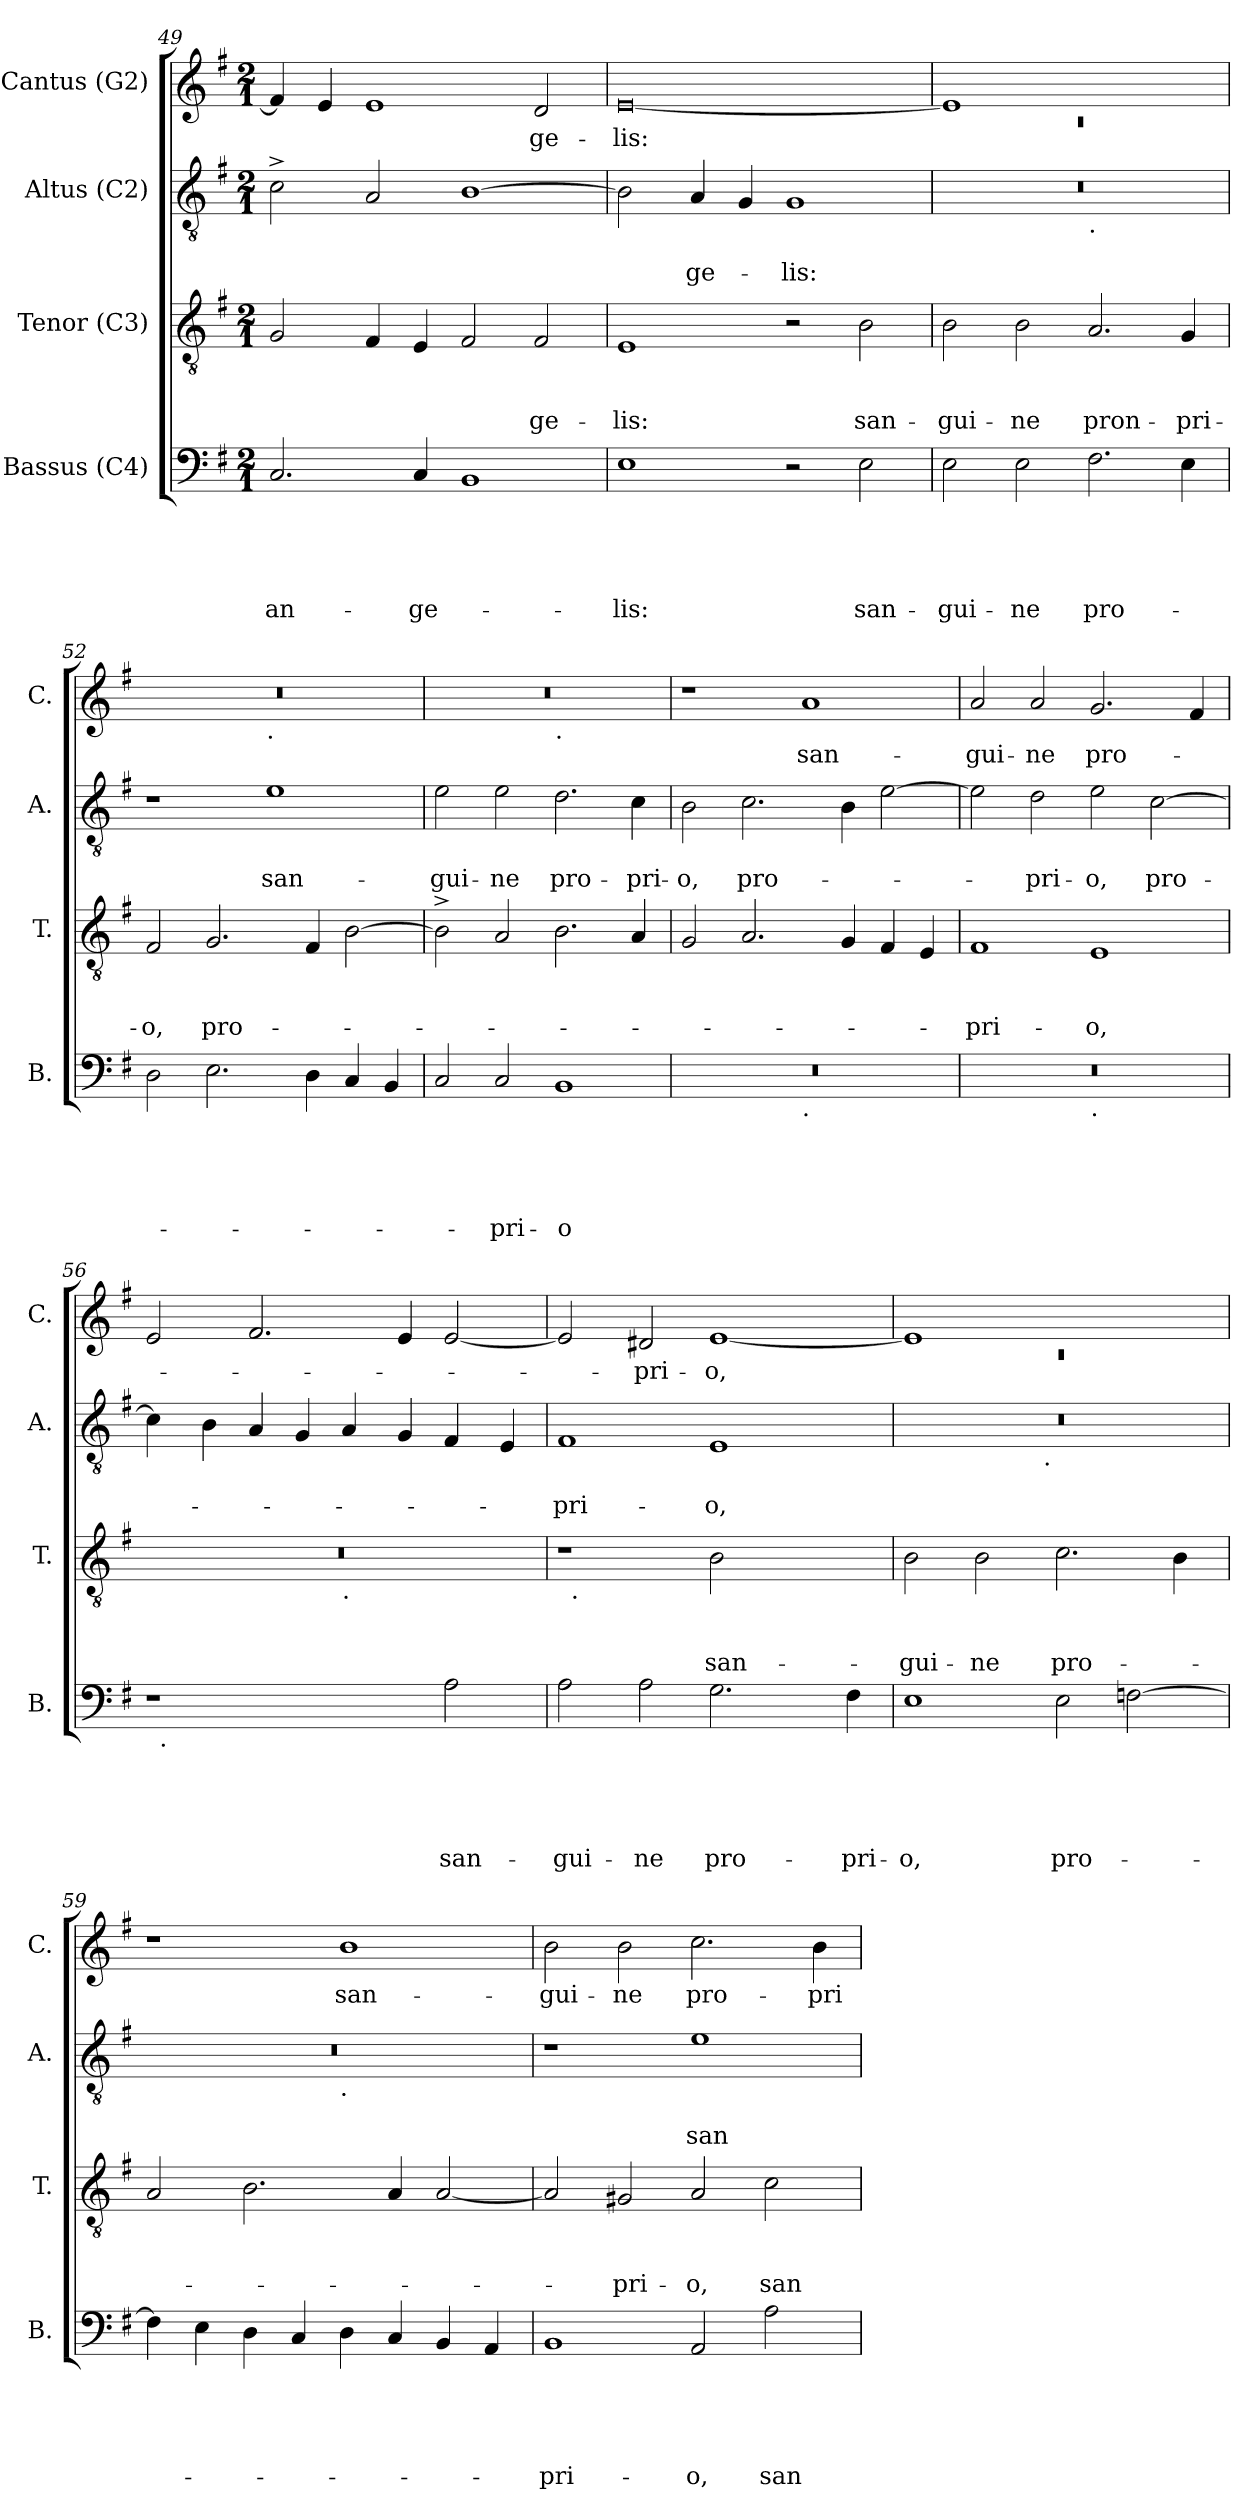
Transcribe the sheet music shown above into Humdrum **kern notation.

**kern	**text	**text	**text	**text	**text	**kern	**text	**text	**text	**kern	**text	**text	**kern	**text
*part4	*part4	*part4	*part4	*part4	*part4	*part3	*part3	*part3	*part3	*part2	*part2	*part2	*part1	*part1
*staff4	*staff4	*staff4	*staff4	*staff4	*staff4	*staff3	*staff3	*staff3	*staff3	*staff2	*staff2	*staff2	*staff1	*staff1
*I"Bassus (C4)	*	*	*	*	*	*I"Tenor (C3)	*	*	*	*I"Altus (C2)	*	*	*I"Cantus (G2)	*
*I'B.	*	*	*	*	*	*I'T.	*	*	*	*I'A.	*	*	*I'C.	*
*clefF4	*	*	*	*	*	*clefGv2	*	*	*	*clefGv2	*	*	*clefG2	*
*k[f#]	*	*	*	*	*	*k[f#]	*	*	*	*k[f#]	*	*	*k[f#]	*
*G:	*	*	*	*	*	*G:	*	*	*	*G:	*	*	*G:	*
*M2/1	*	*	*	*	*	*M2/1	*	*	*	*M2/1	*	*	*M2/1	*
=49	=49	=49	=49	=49	=49	=49	=49	=49	=49	=49	=49	=49	=49	=49
!	!	!	!	!	!LO:LY:b	!	!	!	!	!	!	!	!	!
2.C/	.	.	.	.	an-	2G/	.	.	.	2c^>\	.	.	4f#/]	.
.	.	.	.	.	.	.	.	.	.	.	.	.	4e/	.
.	.	.	.	.	.	4F#/	.	.	.	2A/	.	.	1e	.
!	!	!	!	!	!LO:LY:b	!	!	!	!	!	!	!	!	!
4C/	.	.	.	.	-ge-	4E/	.	.	.	.	.	.	.	.
1BB	.	.	.	.	.	2F#/	.	.	.	[>1B	.	.	.	.
!	!	!	!	!	!	!	!	!	!LO:LY:b	!	!	!	!	!LO:LY:b
.	.	.	.	.	.	2F#/	.	.	-ge-	.	.	.	2d/	-ge-
=50	=50	=50	=50	=50	=50	=50	=50	=50	=50	=50	=50	=50	=50	=50
!	!	!	!	!	!LO:LY:b	!	!	!	!LO:LY:b	!	!	!	!	!LO:LY:b
1E	.	.	.	.	-lis:	1E	.	.	-lis:	2B\]	.	.	[<0e	-lis:
!	!	!	!	!	!	!	!	!	!	!	!	!LO:LY:b	!	!
.	.	.	.	.	.	.	.	.	.	4A/	.	-ge-	.	.
.	.	.	.	.	.	.	.	.	.	4G/	.	.	.	.
!	!	!	!	!	!	!	!	!	!	!	!	!LO:LY:b	!	!
2r	.	.	.	.	.	2r	.	.	.	1G	.	-lis:	.	.
!	!	!	!	!	!LO:LY:b	!	!	!	!LO:LY:b	!	!	!	!	!
2E\	.	.	.	.	san-	2B\	.	.	san-	.	.	.	.	.
!!LO:LB:g=z
=51	=51	=51	=51	=51	=51	=51	=51	=51	=51	=51	=51	=51	=51	=51
*	*	*	*	*	*	*	*	*	*	*	*	*	*^	*
!	!	!	!	!	!LO:LY:b	!	!	!	!LO:LY:b	!	!	!	!	!LO:N:vis=1	!
*	*	*	*	*	*	*	*	*	*	*^	*	*	*	*	*
2E\	.	.	.	.	-gui-	2B\	.	.	-gui-	0r	1ryy	.	.	1e]	0rc	.
!	!	!	!	!	!LO:LY:b	!	!	!	!LO:LY:b	!	!	!	!	!	!	!
2E\	.	.	.	.	-ne	2B\	.	.	-ne	.	.	.	.	.	.	.
!	!	!	!	!	!	!	!	!	!	!	!LO:TX:b:t=.	!	!	!	!	!
!	!	!	!	!	!LO:LY:b	!	!	!	!LO:LY:b:rj	!	!	!	!	!	!	!
2.F#\	.	.	.	.	pro-	2.A/	.	.	pron-	.	1ryy	.	.	1ryy	.	.
!	!	!	!	!	!	!	!	!	!LO:LY:b	!	!	!	!	!	!	!
4E\	.	.	.	.	.	4G/	.	.	-pri-	.	.	.	.	.	.	.
=52	=52	=52	=52	=52	=52	=52	=52	=52	=52	=52	=52	=52	=52	=52	=52	=52
!	!	!	!	!	!	!	!	!	!LO:LY:b	!	!	!	!	!	!	!
*	*	*	*	*	*	*	*	*	*	*v	*v	*	*	*	*	*
2D\	.	.	.	.	.	2F#/	.	.	-o,	1r	.	.	0r	1ryy	.
!	!	!	!	!	!	!	!	!	!LO:LY:b	!	!	!	!	!	!
2.E\	.	.	.	.	.	2.G/	.	.	pro-	.	.	.	.	.	.
!	!	!	!	!	!	!	!	!	!	!	!	!	!	!LO:TX:b:t=.	!
!	!	!	!	!	!	!	!	!	!	!	!	!LO:LY:b	!	!	!
.	.	.	.	.	.	.	.	.	.	1e	.	san-	.	1ryy	.
4D\	.	.	.	.	.	4F#/	.	.	.	.	.	.	.	.	.
4C/	.	.	.	.	.	[>2B\	.	.	.	.	.	.	.	.	.
4BB/	.	.	.	.	.	.	.	.	.	.	.	.	.	.	.
=53	=53	=53	=53	=53	=53	=53	=53	=53	=53	=53	=53	=53	=53	=53	=53
!	!	!	!	!	!	!	!	!	!	!	!	!LO:LY:b	!	!	!
2C/	.	.	.	.	.	2B^>\]	.	.	.	2e\	.	-gui-	0r	1ryy	.
!	!	!	!	!	!LO:LY:b	!	!	!	!	!	!	!LO:LY:b	!	!	!
2C/	.	.	.	.	-pri-	2A/	.	.	.	2e\	.	-ne	.	.	.
!	!	!	!	!	!	!	!	!	!	!	!	!	!	!LO:TX:b:t=.	!
!	!	!	!	!	!LO:LY:b:rj	!	!	!	!	!	!	!LO:LY:b	!	!	!
1BB	.	.	.	.	-o	2.B\	.	.	.	2.d\	.	pro-	.	1ryy	.
!	!	!	!	!	!	!	!	!	!	!	!	!LO:LY:b	!	!	!
.	.	.	.	.	.	4A/	.	.	.	4c\	.	-pri-	.	.	.
=54	=54	=54	=54	=54	=54	=54	=54	=54	=54	=54	=54	=54	=54	=54	=54
!	!	!	!	!	!	!	!	!	!	!	!	!LO:LY:b	!	!	!
*^	*	*	*	*	*	*	*	*	*	*	*	*	*v	*v	*
0r	1ryy	.	.	.	.	.	2G/	.	.	.	2B\	.	-o,	1r	.
!	!	!	!	!	!	!	!	!	!	!	!	!	!LO:LY:b	!	!
.	.	.	.	.	.	.	2.A/	.	.	.	2.c\	.	pro-	.	.
!	!LO:TX:b:t=.	!	!	!	!	!	!	!	!	!	!	!	!	!	!
!	!	!	!	!	!	!	!	!	!	!	!	!	!	!	!LO:LY:b
.	1ryy	.	.	.	.	.	.	.	.	.	.	.	.	1a	san-
.	.	.	.	.	.	.	4G/	.	.	.	4B\	.	.	.	.
.	.	.	.	.	.	.	4F#/	.	.	.	[<2e\	.	.	.	.
.	.	.	.	.	.	.	4E/	.	.	.	.	.	.	.	.
!!LO:LB:g=z
=55	=55	=55	=55	=55	=55	=55	=55	=55	=55	=55	=55	=55	=55	=55	=55
!	!	!	!	!	!	!	!	!	!	!LO:LY:b	!	!	!	!	!LO:LY:b
0r	1ryy	.	.	.	.	.	1F#	.	.	-pri-	2e\]	.	.	2a/	-gui-
!	!	!	!	!	!	!	!	!	!	!	!	!	!LO:LY:b	!	!LO:LY:b
.	.	.	.	.	.	.	.	.	.	.	2d\	.	-pri-	2a/	-ne
!	!LO:TX:b:t=.	!	!	!	!	!	!	!	!	!	!	!	!	!	!
!	!	!	!	!	!	!	!	!	!	!LO:LY:b	!	!	!LO:LY:b	!	!LO:LY:b
.	1ryy	.	.	.	.	.	1E	.	.	-o,	2e\	.	-o,	2.g/	pro-
!	!	!	!	!	!	!	!	!	!	!	!	!	!LO:LY:b	!	!
.	.	.	.	.	.	.	.	.	.	.	[>2c\	.	pro-	.	.
.	.	.	.	.	.	.	.	.	.	.	.	.	.	4f#/	.
=56	=56	=56	=56	=56	=56	=56	=56	=56	=56	=56	=56	=56	=56	=56	=56
*	*	*	*	*	*	*	*^	*	*	*	*	*	*	*	*
1r	32ryy	.	.	.	.	.	0r	1ryy	.	.	.	4c\]	.	.	2e/	.
!	!LO:TX:b:t=.	!	!	!	!	!	!	!	!	!	!	!	!	!	!	!
.	1ryy	.	.	.	.	.	.	.	.	.	.	.	.	.	.	.
.	.	.	.	.	.	.	.	.	.	.	.	4B\	.	.	.	.
.	.	.	.	.	.	.	.	.	.	.	.	4A/	.	.	2.f#/	.
.	.	.	.	.	.	.	.	.	.	.	.	4G/	.	.	.	.
!	!	!	!	!	!	!	!	!LO:TX:b:t=.	!	!	!	!	!	!	!	!
2ryy	.	.	.	.	.	.	.	1ryy	.	.	.	4A/	.	.	.	.
.	2ryy	.	.	.	.	.	.	.	.	.	.	.	.	.	.	.
.	.	.	.	.	.	.	.	.	.	.	.	4G/	.	.	4e/	.
!	!	!	!	!	!	!LO:LY:b	!	!	!	!	!	!	!	!	!	!
2A\	.	.	.	.	.	san-	.	.	.	.	.	4F#/	.	.	[<2e/	.
.	4...ryy	.	.	.	.	.	.	.	.	.	.	.	.	.	.	.
.	.	.	.	.	.	.	.	.	.	.	.	4E/	.	.	.	.
=57	=57	=57	=57	=57	=57	=57	=57	=57	=57	=57	=57	=57	=57	=57	=57	=57
!	!	!	!	!	!	!LO:LY:b	!	!	!	!	!	!	!	!LO:LY:b	!	!
*v	*v	*	*	*	*	*	*	*	*	*	*	*	*	*	*	*
2A\	.	.	.	.	-gui-	1r	32ryy	.	.	.	1F#	.	-pri-	2e/]	.
!	!	!	!	!	!	!	!LO:TX:b:t=.	!	!	!	!	!	!	!	!
.	.	.	.	.	.	.	1ryy	.	.	.	.	.	.	.	.
!	!	!	!	!	!LO:LY:b	!	!	!	!	!	!	!	!	!	!LO:LY:b
2A\	.	.	.	.	-ne	.	.	.	.	.	.	.	.	2d#/	-pri-
!	!	!	!	!	!LO:LY:b	!	!	!	!	!LO:LY:b	!	!	!LO:LY:b	!	!LO:LY:b
2.G\	.	.	.	.	pro-	2B\	.	.	.	san-	1E	.	-o,	[<1e	-o,
.	.	.	.	.	.	.	2ryy	.	.	.	.	.	.	.	.
.	.	.	.	.	.	2ryy	.	.	.	.	.	.	.	.	.
.	.	.	.	.	.	.	4...ryy	.	.	.	.	.	.	.	.
!	!	!	!	!	!LO:LY:b	!	!	!	!	!	!	!	!	!	!
4F#\	.	.	.	.	-pri-	.	.	.	.	.	.	.	.	.	.
=58	=58	=58	=58	=58	=58	=58	=58	=58	=58	=58	=58	=58	=58	=58	=58
*	*	*	*	*	*	*	*	*	*	*	*	*	*	*^	*
!	!	!	!	!	!LO:LY:b	!	!	!	!	!LO:LY:b	!	!	!	!	!LO:N:vis=1	!
*	*	*	*	*	*	*v	*v	*	*	*	*^	*	*	*	*	*
1E	.	.	.	.	-o,	2B\	.	.	-gui-	0r	2ryy	.	.	1e]	0rc	.
!	!	!	!	!	!	!	!	!	!LO:LY:b	!	!	!	!	!	!	!
.	.	.	.	.	.	2B\	.	.	-ne	.	4...ryy	.	.	.	.	.
!	!	!	!	!	!	!	!	!	!	!	!LO:TX:b:t=.	!	!	!	!	!
.	.	.	.	.	.	.	.	.	.	.	1ryy	.	.	.	.	.
!	!	!	!	!	!LO:LY:b	!	!	!	!LO:LY:b	!	!	!	!	!	!	!
2E\	.	.	.	.	pro-	2.c\	.	.	pro-	.	.	.	.	1ryy	.	.
[<2F\	.	.	.	.	.	.	.	.	.	.	.	.	.	.	.	.
.	.	.	.	.	.	4B\	.	.	.	.	.	.	.	.	.	.
.	.	.	.	.	.	.	.	.	.	.	32ryy	.	.	.	.	.
*	*	*	*	*	*	*	*	*	*	*	*	*	*	*v	*v	*
!!LO:LB:g=z
=59	=59	=59	=59	=59	=59	=59	=59	=59	=59	=59	=59	=59	=59	=59	=59
4F\]	.	.	.	.	.	2A/	.	.	.	0r	1ryy	.	.	1r	.
4E\	.	.	.	.	.	.	.	.	.	.	.	.	.	.	.
4D\	.	.	.	.	.	2.B\	.	.	.	.	.	.	.	.	.
4C/	.	.	.	.	.	.	.	.	.	.	.	.	.	.	.
!	!	!	!	!	!	!	!	!	!	!	!LO:TX:b:t=.	!	!	!	!
!	!	!	!	!	!	!	!	!	!	!	!	!	!	!	!LO:LY:b
4D\	.	.	.	.	.	.	.	.	.	.	1ryy	.	.	1b	san-
4C/	.	.	.	.	.	4A/	.	.	.	.	.	.	.	.	.
4BB/	.	.	.	.	.	[<2A/	.	.	.	.	.	.	.	.	.
4AA/	.	.	.	.	.	.	.	.	.	.	.	.	.	.	.
=60	=60	=60	=60	=60	=60	=60	=60	=60	=60	=60	=60	=60	=60	=60	=60
!	!	!	!	!	!LO:LY:b	!	!	!	!	!	!	!	!	!	!LO:LY:b
*	*	*	*	*	*	*	*	*	*	*v	*v	*	*	*	*
1BB	.	.	.	.	-pri-	2A/]	.	.	.	1r	.	.	2b\	-gui-
!	!	!	!	!	!	!	!	!	!LO:LY:b	!	!	!	!	!LO:LY:b
.	.	.	.	.	.	2G#/	.	.	-pri-	.	.	.	2b\	-ne
!	!	!	!	!	!LO:LY:b	!	!	!	!LO:LY:b	!	!	!LO:LY:b	!	!LO:LY:b
2AA/	.	.	.	.	-o,	2A/	.	.	-o,	1e	.	san-	2.cc\	pro-
!	!	!	!	!	!LO:LY:b	!	!	!	!LO:LY:b	!	!	!	!	!
2A\	.	.	.	.	san-	2c\	.	.	san-	.	.	.	.	.
!	!	!	!	!	!	!	!	!	!	!	!	!	!	!LO:LY:b
.	.	.	.	.	.	.	.	.	.	.	.	.	4b\	-pri-
=	=	=	=	=	=	=	=	=	=	=	=	=	=	=
*-	*-	*-	*-	*-	*-	*-	*-	*-	*-	*-	*-	*-	*-	*-
